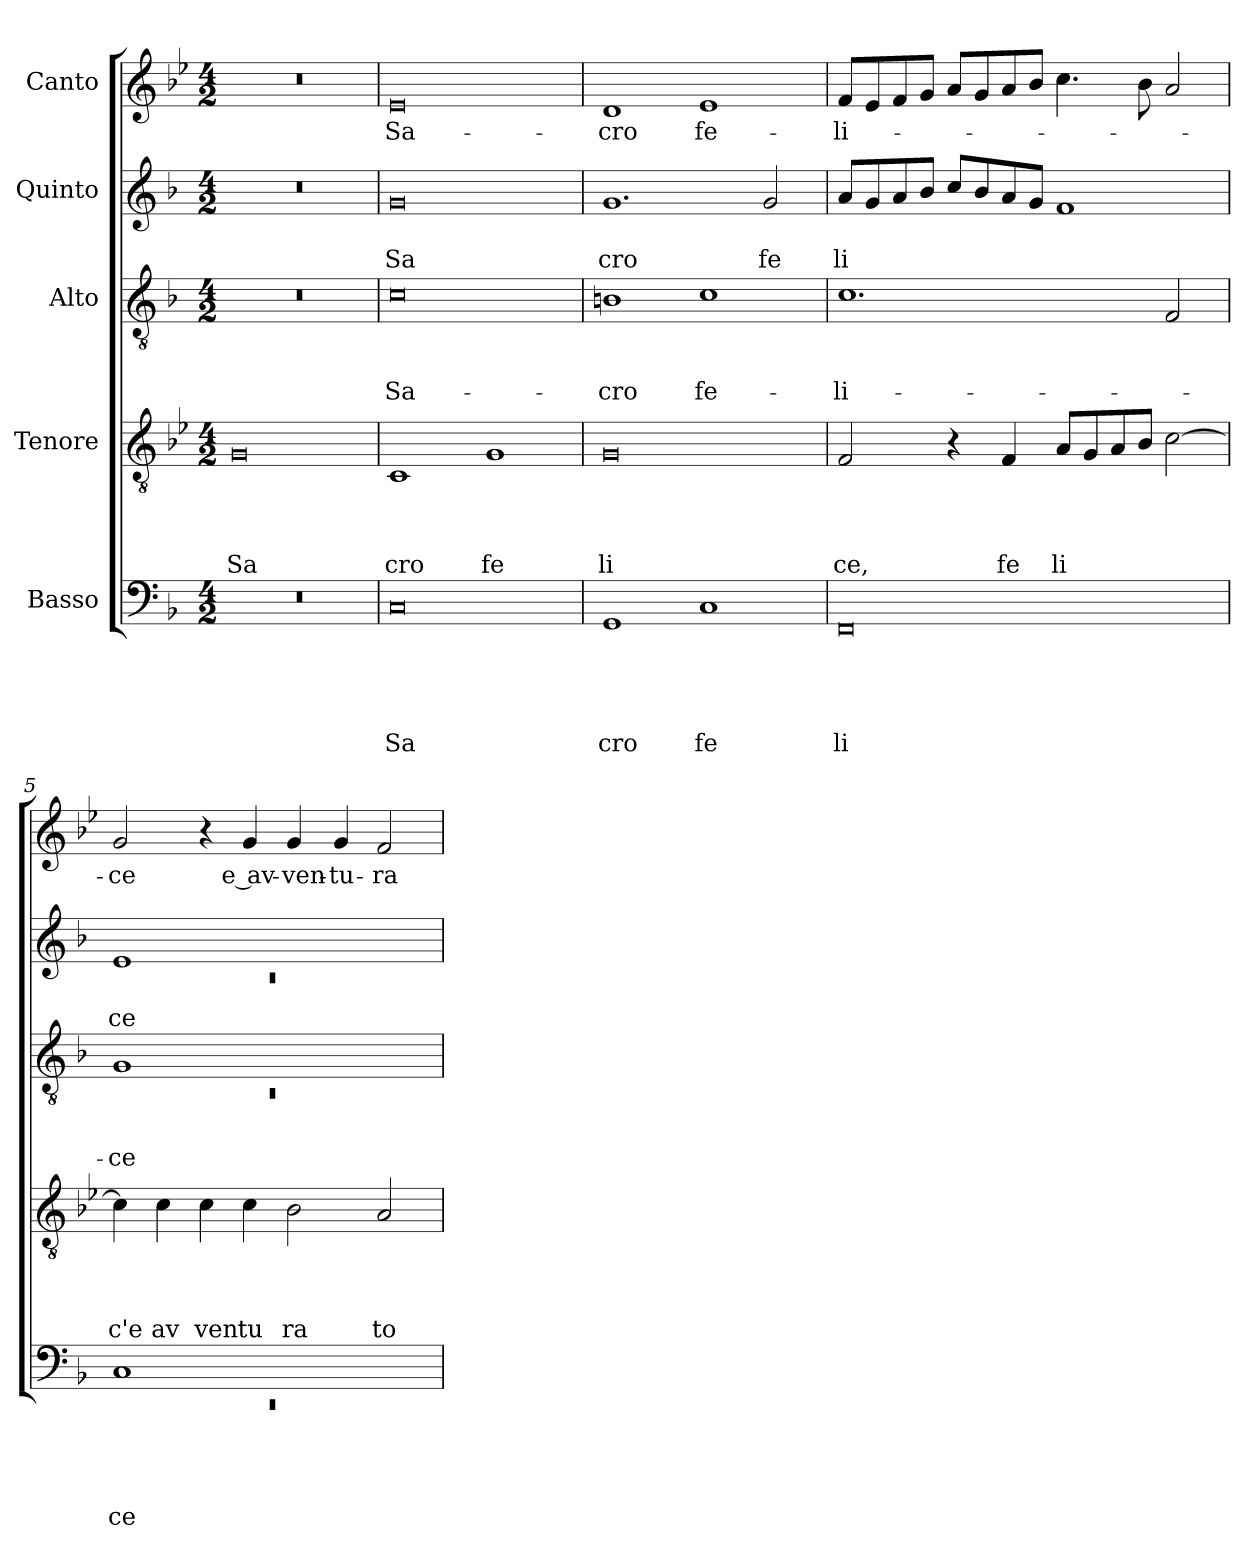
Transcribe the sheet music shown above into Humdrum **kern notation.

**kern	**text	**text	**text	**text	**text	**kern	**text	**text	**text	**text	**kern	**text	**text	**text	**kern	**text	**text	**kern	**text
*part5	*part5	*part5	*part5	*part5	*part5	*part4	*part4	*part4	*part4	*part4	*part3	*part3	*part3	*part3	*part2	*part2	*part2	*part1	*part1
*staff5	*staff5	*staff5	*staff5	*staff5	*staff5	*staff4	*staff4	*staff4	*staff4	*staff4	*staff3	*staff3	*staff3	*staff3	*staff2	*staff2	*staff2	*staff1	*staff1
*I"Basso	*	*	*	*	*	*I"Tenore	*	*	*	*	*I"Alto	*	*	*	*I"Quinto	*	*	*I"Canto	*
*clefF4	*	*	*	*	*	*clefGv2	*	*	*	*	*clefGv2	*	*	*	*clefG2	*	*	*clefG2	*
*ITrd-3c-5	*	*	*	*	*	*	*	*	*	*	*ITrd-3c-5	*	*	*	*ITrd-3c-5	*	*	*	*
*k[b-e-]	*	*	*	*	*	*k[b-e-]	*	*	*	*	*k[b-e-]	*	*	*	*k[b-e-]	*	*	*k[b-e-]	*
*B-:	*	*	*	*	*	*B-:	*	*	*	*	*B-:	*	*	*	*B-:	*	*	*B-:	*
*M4/2	*	*	*	*	*	*M4/2	*	*	*	*	*M4/2	*	*	*	*M4/2	*	*	*M4/2	*
=1	=1	=1	=1	=1	=1	=1	=1	=1	=1	=1	=1	=1	=1	=1	=1	=1	=1	=1	=1
!	!	!	!	!	!	!	!	!	!	!LO:LY:b	!	!	!	!	!	!	!	!	!
0r	.	.	.	.	.	0G	.	.	.	Sa	0r	.	.	.	0r	.	.	0r	.
=2	=2	=2	=2	=2	=2	=2	=2	=2	=2	=2	=2	=2	=2	=2	=2	=2	=2	=2	=2
!	!	!	!	!	!LO:LY:b	!	!	!	!	!LO:LY:b	!	!	!	!LO:LY:b	!	!	!LO:LY:b	!	!LO:LY:b
0F	.	.	.	.	Sa	1C	.	.	.	cro	0f	.	.	Sa-	0cc	.	Sa	0e-	Sa-
!	!	!	!	!	!	!	!	!	!	!LO:LY:b	!	!	!	!	!	!	!	!	!
.	.	.	.	.	.	1G	.	.	.	fe	.	.	.	.	.	.	.	.	.
=3	=3	=3	=3	=3	=3	=3	=3	=3	=3	=3	=3	=3	=3	=3	=3	=3	=3	=3	=3
!	!	!	!	!	!LO:LY:b	!	!	!	!	!LO:LY:b	!	!	!	!LO:LY:b	!	!	!LO:LY:b	!	!LO:LY:b
1C	.	.	.	.	cro	0G	.	.	.	li	1en	.	.	-cro	1.cc	.	cro	1d	-cro
!	!	!	!	!	!LO:LY:b	!	!	!	!	!	!	!	!	!LO:LY:b	!	!	!	!	!LO:LY:b
1F	.	.	.	.	fe	.	.	.	.	.	1f	.	.	fe-	.	.	.	1e-	fe-
!	!	!	!	!	!	!	!	!	!	!	!	!	!	!	!	!	!LO:LY:b	!	!
.	.	.	.	.	.	.	.	.	.	.	.	.	.	.	2cc/	.	fe	.	.
=4	=4	=4	=4	=4	=4	=4	=4	=4	=4	=4	=4	=4	=4	=4	=4	=4	=4	=4	=4
!	!	!	!	!	!LO:LY:b	!	!	!	!	!LO:LY:b	!	!	!	!LO:LY:b	!	!	!LO:LY:b	!	!LO:LY:b
0BB-	.	.	.	.	li	2F/	.	.	.	ce,	1.f	.	.	-li-	8dd/L	.	li	8f/L	-li-
.	.	.	.	.	.	.	.	.	.	.	.	.	.	.	8cc/	.	.	8e-/	.
.	.	.	.	.	.	.	.	.	.	.	.	.	.	.	8dd/	.	.	8f/	.
.	.	.	.	.	.	.	.	.	.	.	.	.	.	.	8ee-/J	.	.	8g/J	.
.	.	.	.	.	.	4r	.	.	.	.	.	.	.	.	8ff/L	.	.	8a/L	.
.	.	.	.	.	.	.	.	.	.	.	.	.	.	.	8ee-/	.	.	8g/	.
!	!	!	!	!	!	!	!	!	!	!LO:LY:b	!	!	!	!	!	!	!	!	!
.	.	.	.	.	.	4F/	.	.	.	fe	.	.	.	.	8dd/	.	.	8a/	.
.	.	.	.	.	.	.	.	.	.	.	.	.	.	.	8cc/J	.	.	8b-/J	.
!	!	!	!	!	!	!	!	!	!	!LO:LY:b	!	!	!	!	!	!	!	!	!
.	.	.	.	.	.	8A/L	.	.	.	li	.	.	.	.	1b-	.	.	4.cc\	.
.	.	.	.	.	.	8G/	.	.	.	.	.	.	.	.	.	.	.	.	.
.	.	.	.	.	.	8A/	.	.	.	.	.	.	.	.	.	.	.	.	.
.	.	.	.	.	.	8B-/J	.	.	.	.	.	.	.	.	.	.	.	8b-\	.
.	.	.	.	.	.	[>2c\	.	.	.	.	2B-/	.	.	.	.	.	.	2a/	.
=5	=5	=5	=5	=5	=5	=5	=5	=5	=5	=5	=5	=5	=5	=5	=5	=5	=5	=5	=5
*^	*	*	*	*	*	*	*	*	*	*	*^	*	*	*	*^	*	*	*	*
!	!LO:N:vis=1	!	!	!	!	!LO:LY:b	!	!	!	!	!LO:LY:b	!	!LO:N:vis=1	!	!	!LO:LY:b	!	!LO:N:vis=1	!	!LO:LY:b	!	!LO:LY:b
1F	0rEE	.	.	.	.	ce	4c\]	.	.	.	c'e	1c	0rC	.	.	-ce	1a	0rc	.	ce	2g</	-ce
!	!	!	!	!	!	!	!	!	!	!	!LO:LY:b	!	!	!	!	!	!	!	!	!	!	!
.	.	.	.	.	.	.	4c\	.	.	.	av	.	.	.	.	.	.	.	.	.	.	.
!	!	!	!	!	!	!	!	!	!	!	!LO:LY:b	!	!	!	!	!	!	!	!	!	!	!
.	.	.	.	.	.	.	4c\	.	.	.	ven	.	.	.	.	.	.	.	.	.	4r	.
!	!	!	!	!	!	!	!	!	!	!	!LO:LY:b	!	!	!	!	!	!	!	!	!	!	!LO:LY:b:rj
.	.	.	.	.	.	.	4c\	.	.	.	tu	.	.	.	.	.	.	.	.	.	4g/	e av-
!	!	!	!	!	!	!	!	!	!	!	!LO:LY:b	!	!	!	!	!	!	!	!	!	!	!LO:LY:b
1ryy	.	.	.	.	.	.	2B-\	.	.	.	ra	1ryy	.	.	.	.	1ryy	.	.	.	4g/	-ven-
!	!	!	!	!	!	!	!	!	!	!	!	!	!	!	!	!	!	!	!	!	!	!LO:LY:b
.	.	.	.	.	.	.	.	.	.	.	.	.	.	.	.	.	.	.	.	.	4g/	-tu-
!	!	!	!	!	!	!	!	!	!	!	!LO:LY:b	!	!	!	!	!	!	!	!	!	!	!LO:LY:b
.	.	.	.	.	.	.	2A/	.	.	.	to	.	.	.	.	.	.	.	.	.	2f/	-ra-
*	*	*	*	*	*	*	*	*	*	*	*	*v	*v	*	*	*	*	*	*	*	*	*
*v	*v	*	*	*	*	*	*	*	*	*	*	*	*	*	*	*v	*v	*	*	*	*
=	=	=	=	=	=	=	=	=	=	=	=	=	=	=	=	=	=	=	=
*-	*-	*-	*-	*-	*-	*-	*-	*-	*-	*-	*-	*-	*-	*-	*-	*-	*-	*-	*-
